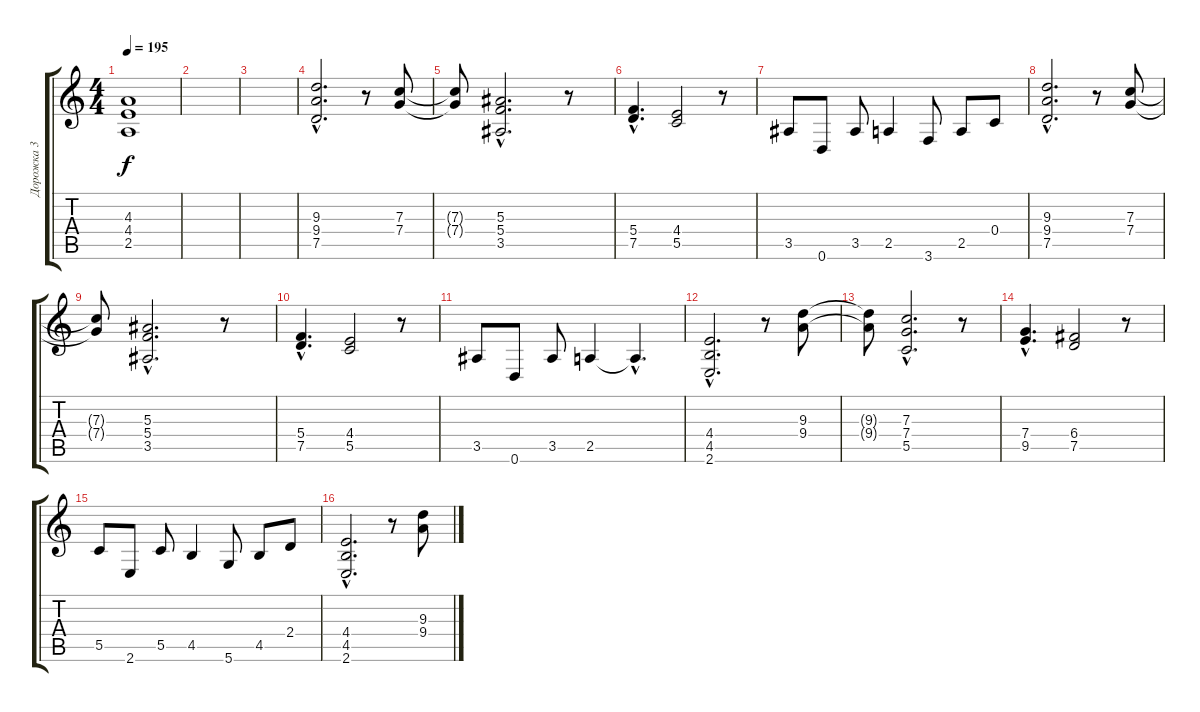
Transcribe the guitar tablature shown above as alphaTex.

\track ("Дорожка 3" "Дорожка 3") {instrument distortionguitar}
\staff {score tabs}
\tuning (D4 A3 F3 C3 G2 D2) {hide}
\ts (4 4)
\tempo 195
\clef g2
\ks c
(4.3 4.4 2.5).1{dy f} |
|
|
(9.3{hac} 9.4{hac} 7.5{hac}).2{d} r.8 (7.3 7.4).8 |
(7.3{t} 7.4{t}).8 (5.3{hac} 5.4{hac} 3.5{hac}).2{d} r.8 |
(5.4{hac} 7.5{hac}).4{d} (4.4 5.5).2 r.8 |
3.5.8 0.6.8 3.5.8 2.5.4 3.6.8 2.5.8 0.4.8 |
(9.3{hac} 9.4{hac} 7.5{hac}).2{d} r.8 (7.3 7.4).8 |
(7.3{t} 7.4{t}).8 (5.3{hac} 5.4{hac} 3.5{hac}).2{d} r.8 |
(5.4{hac} 7.5{hac}).4{d} (4.4 5.5).2 r.8 |
3.5.8 0.6.8 3.5.8 2.5.4 2.5{hac t}.4{d} |
(4.4{hac} 4.5{hac} 2.6{hac}).2{d} r.8 (9.3 9.4).8 |
(9.3{t} 9.4{t}).8 (7.3{hac} 7.4{hac} 5.5{hac}).2{d} r.8 |
(7.4{hac} 9.5{hac}).4{d} (6.4 7.5).2 r.8 |
5.5.8 2.6.8 5.5.8 4.5.4 5.6.8 4.5.8 2.4.8 |
(4.4{hac} 4.5{hac} 2.6{hac}).2{d} r.8 (9.3 9.4).8
